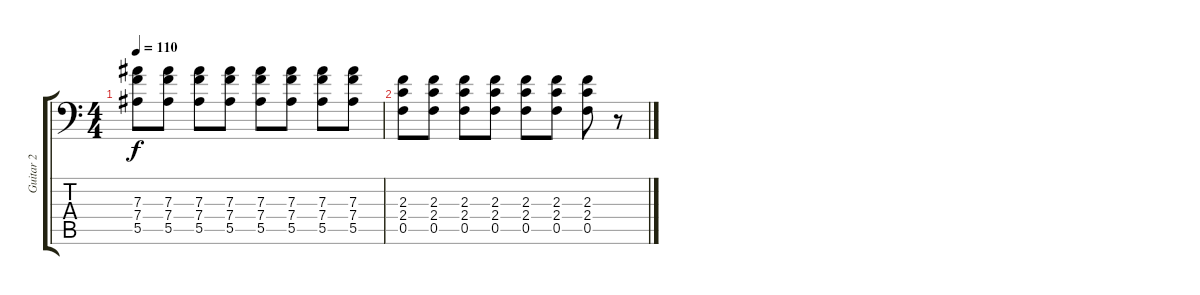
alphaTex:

\track ("Guitar 2" "Guitar 2") {instrument acousticguitarsteel}
\staff {score tabs}
\tuning (C4 G3 Eb3 Bb2 F2 Bb1) {hide}
\ts (4 4)
\tempo 110
\clef f4
\ks c
(7.3 7.4 5.5).8{dy f} (7.3 7.4 5.5).8 (7.3 7.4 5.5).8 (7.3 7.4 5.5).8 (7.3 7.4 5.5).8 (7.3 7.4 5.5).8 (7.3 7.4 5.5).8 (7.3 7.4 5.5).8 |
(2.3 2.4 0.5).8 (2.3 2.4 0.5).8 (2.3 2.4 0.5).8 (2.3 2.4 0.5).8 (2.3 2.4 0.5).8 (2.3 2.4 0.5).8 (2.3 2.4 0.5).8 r.8
